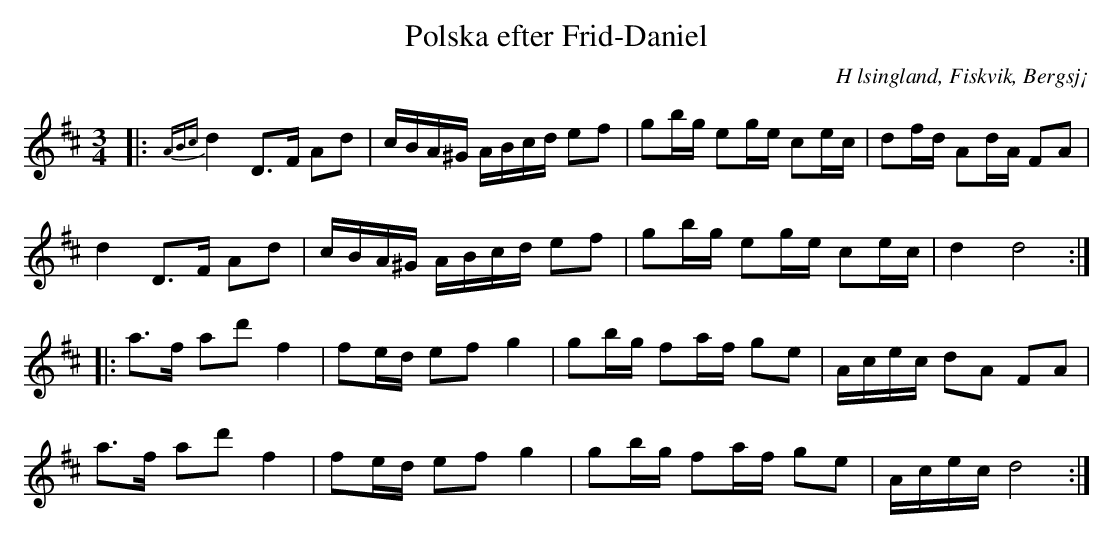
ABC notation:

X:1
T: Polska efter Frid-Daniel
O: H lsingland, Fiskvik, Bergsj¡
M: 3/4
L: 1/8
K: D
|: {ABc} d2 D>F Ad | c/B/A/^G/ A/B/c/d/ ef | gb/g/ eg/e/ ce/c/ | df/d/ Ad/A/ FA |
d2 D>F Ad | c/B/A/^G/ A/B/c/d/ ef | gb/g/ eg/e/ ce/c/ | d2 d4 :|
|: a>f ad' f2 | fe/d/ ef g2 | gb/g/ fa/f/ ge | A/c/e/c/ dA FA |
a>f ad' f2 | fe/d/ ef g2 | gb/g/ fa/f/ ge | A/c/e/c/ d4 :|]
